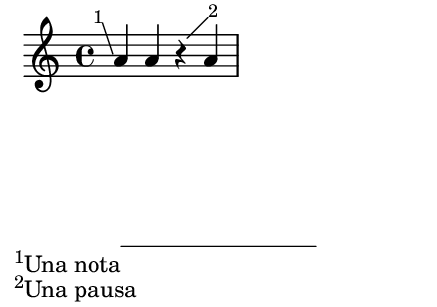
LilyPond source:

%% Generated by lilypond-book
%% Options: [exampleindent=10.16\mm,indent=0\mm,line-width=160\mm,paper-height=845.047\pt,paper-width=597.508\pt,papersize="a8landscape",quote]
\include "lilypond-book-preamble.ly"


% ****************************************************************
% Start cut-&-pastable-section
% ****************************************************************

#(ly:set-option 'eps-box-padding 3.000000)



\paper {
  #(set-paper-size "a8landscape")
  indent = 0\mm
}

\layout {
  
}




% ****************************************************************
% ly snippet:
% ****************************************************************
\sourcefileline 1379
\book {
  \header { tagline = ##f }
  \relative c'' {
    \footnote #'(-1 . 3) "Una nota" a4
    a4
    \footnote #'(2 . 2) "Una pausa" r4
    a4
  }
}


% ****************************************************************
% end ly snippet
% ****************************************************************
